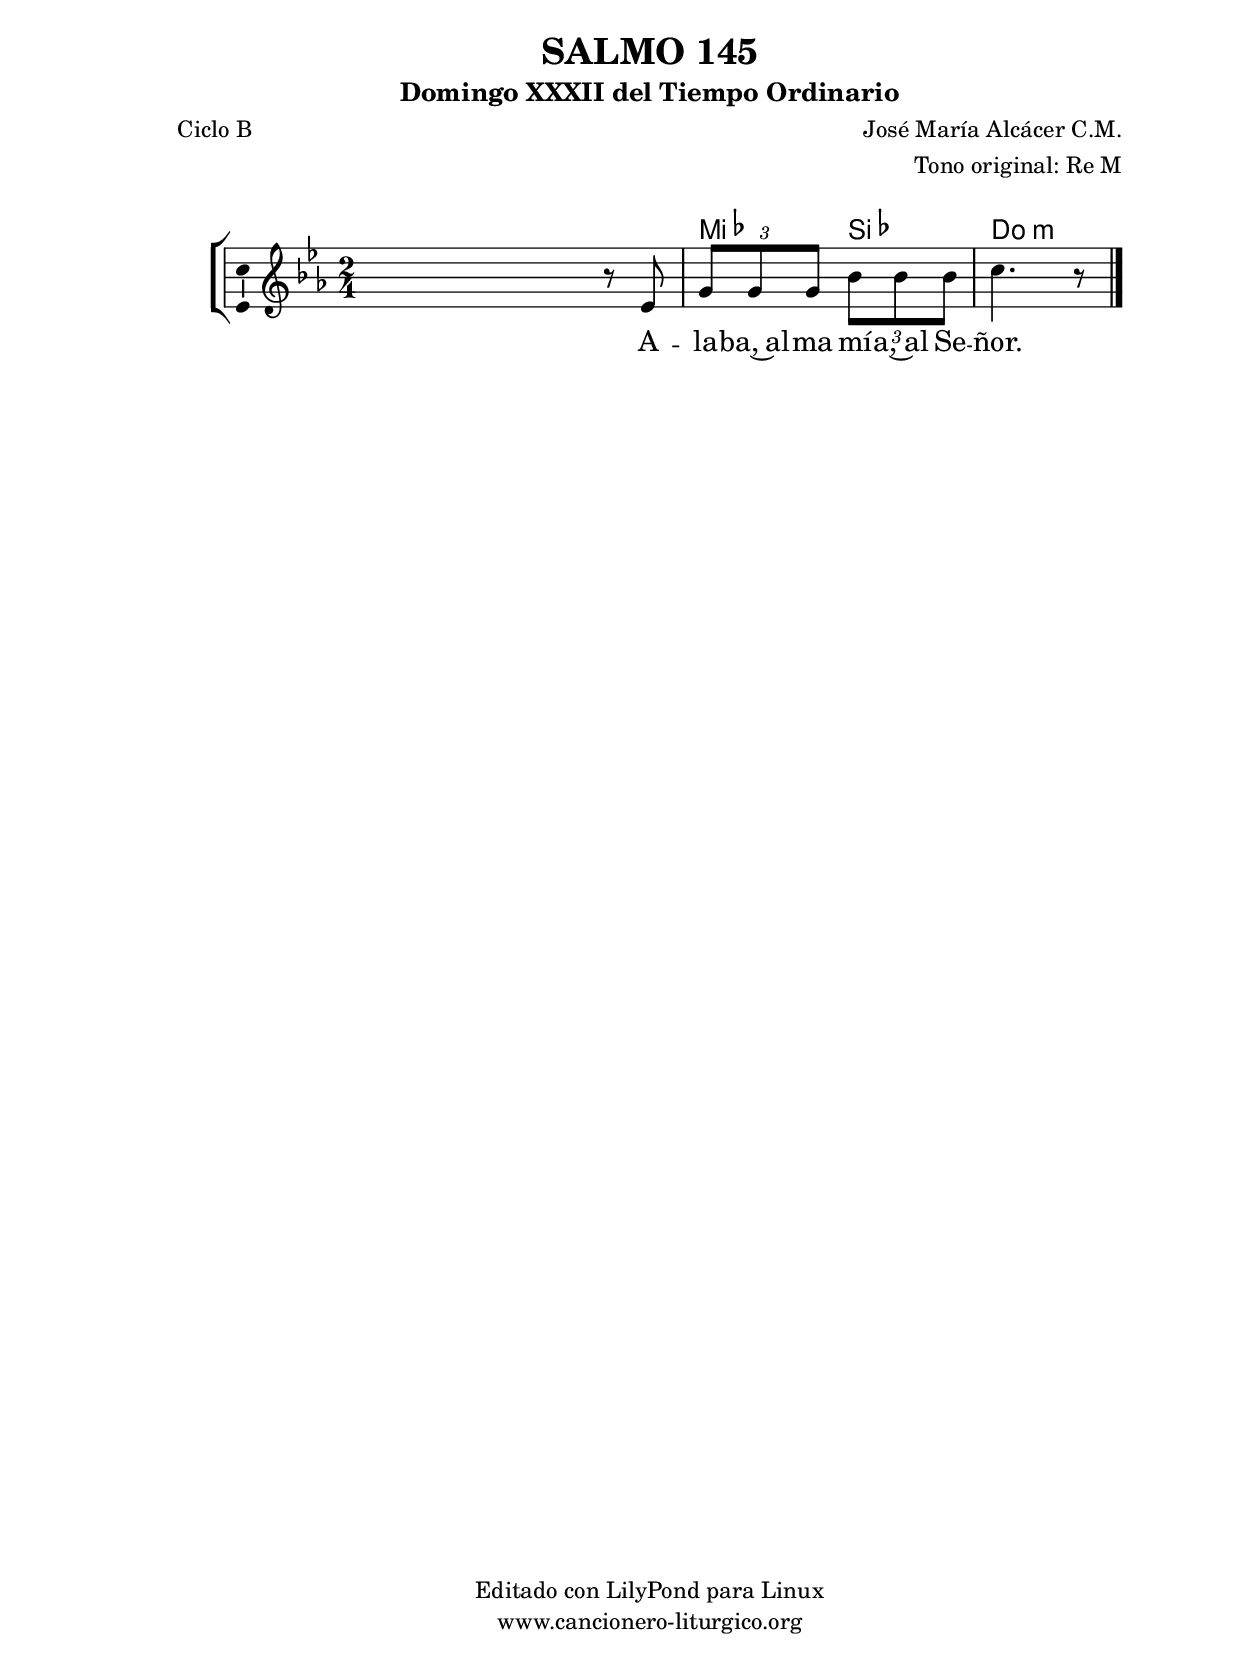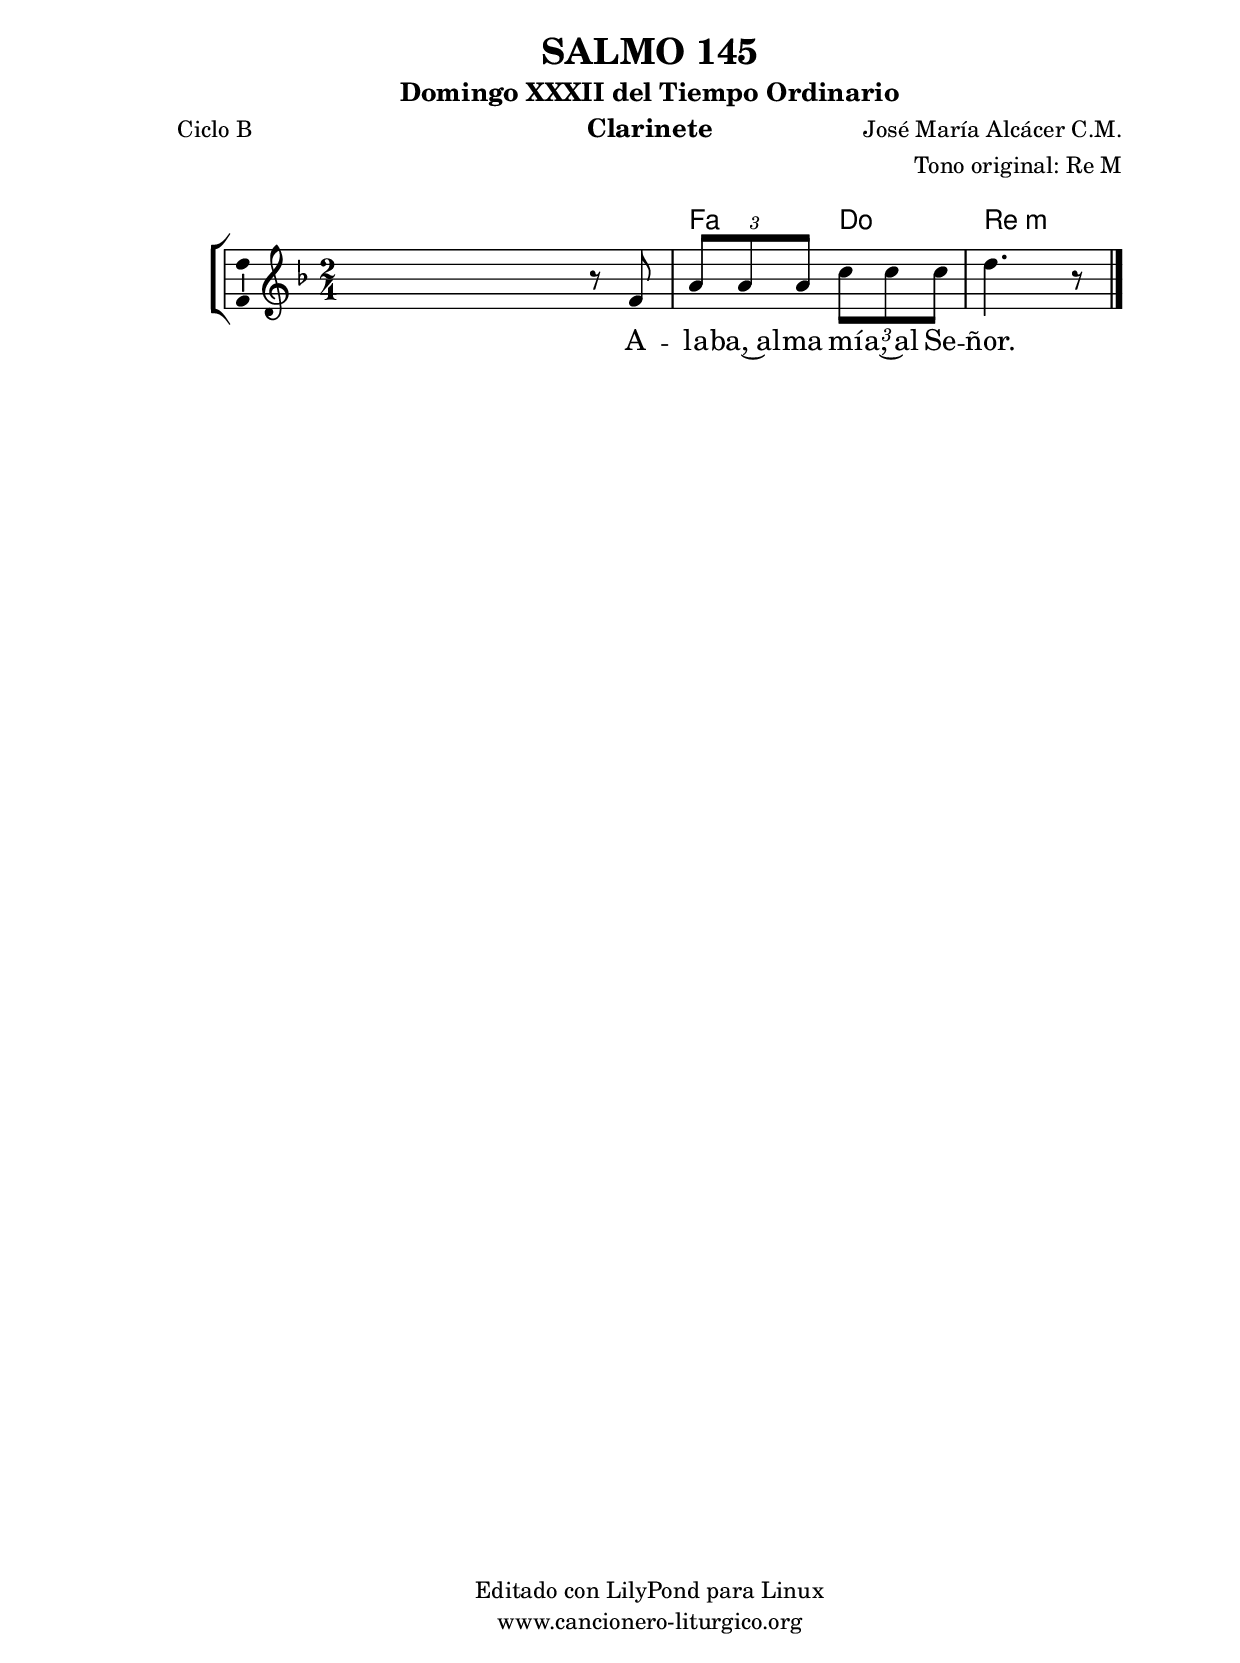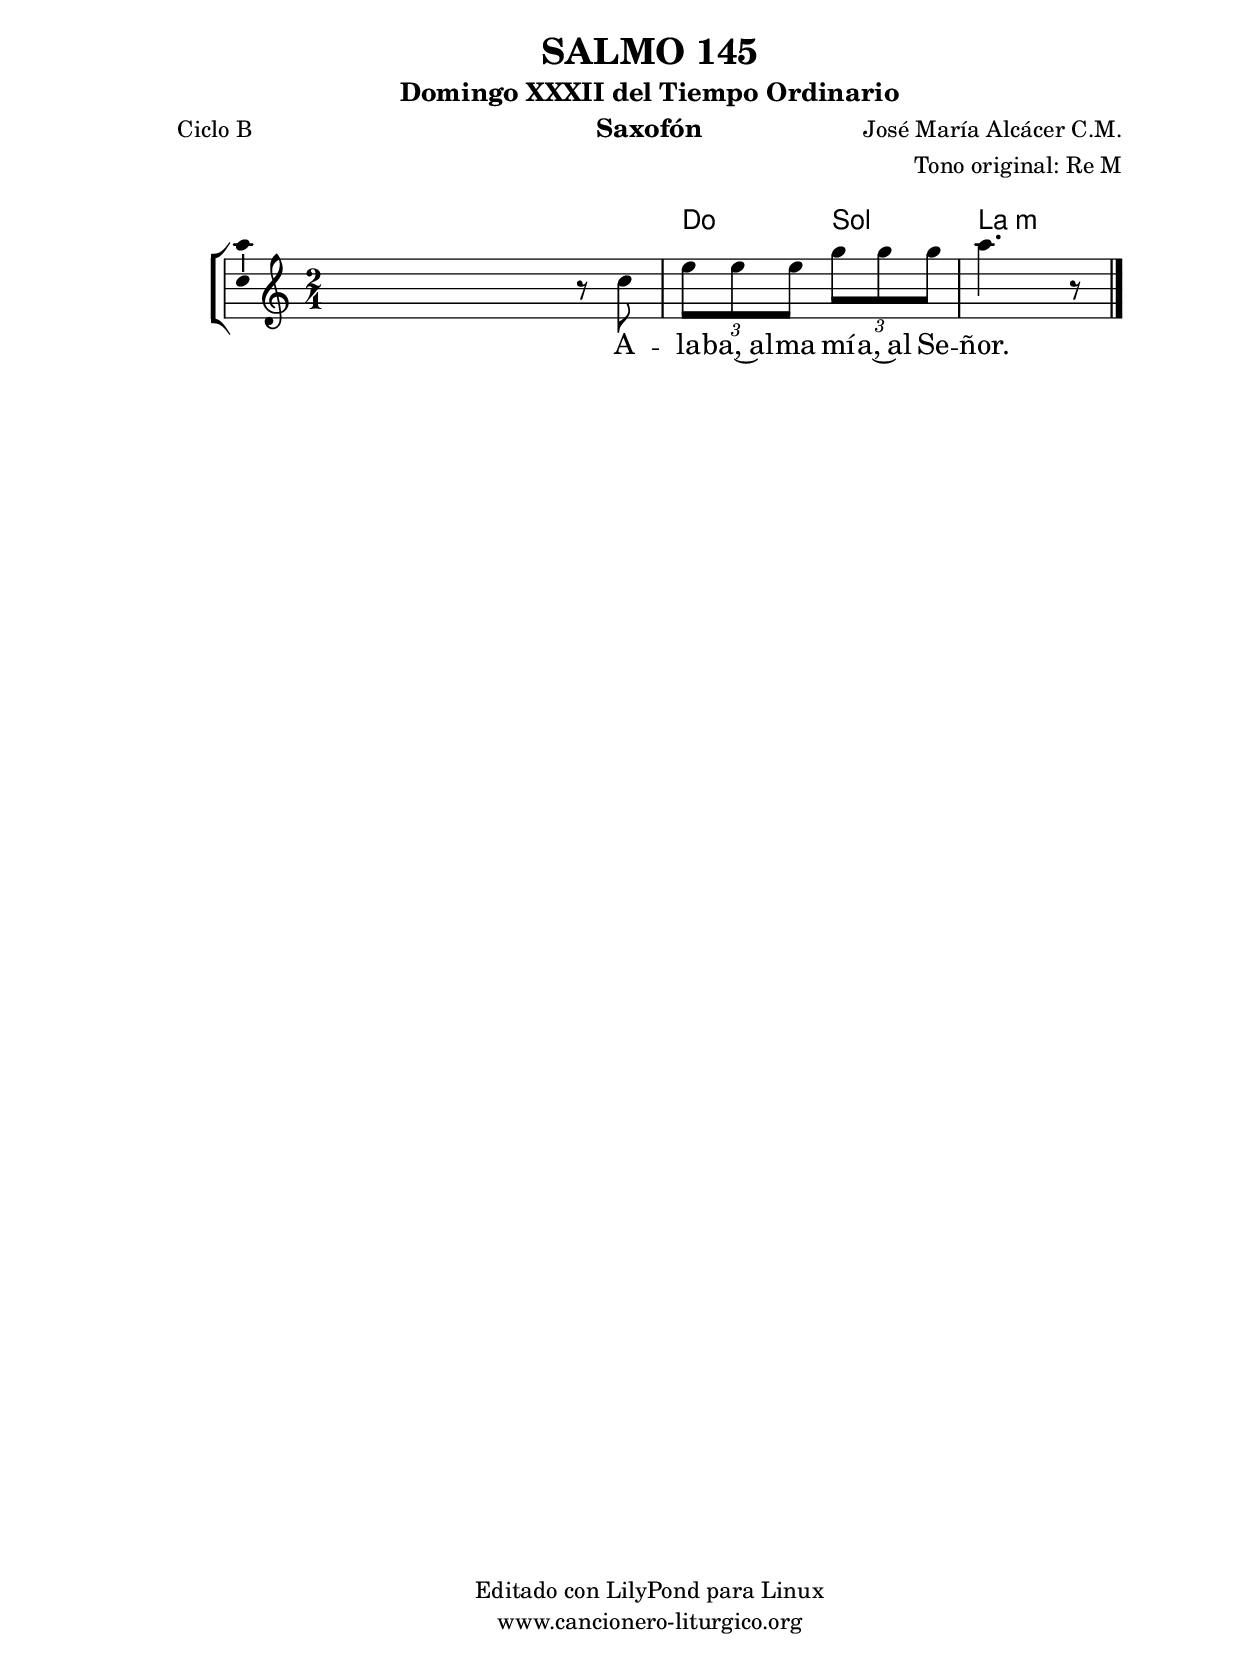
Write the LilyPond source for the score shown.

%
%para convertir .midi en .wav:
%timidity filename.midi -Ow -o finename.wav
%
%
%Para convertir de .wav a .mp3:
%lame -h -m j filename.wav
%
%
%para escuchar el midi:
%timidity nombrefichero.midi
%


%versión de lilypond para la que se ha escrito esta partitura:
\version "2.16.0"

	%Tamaño papel
	#(set-default-paper-size "a4")
	%Tamaño partitura
	#(set-global-staff-size 20)
	%No responde al pulsar sobre una nota
	#(ly:set-option 'point-and-click #f)

%parámetros del encabezamiento:
\header {
	title = "SALMO 145"
	subtitle = "Domingo XXXII del Tiempo Ordinario"
	composer = "José María Alcácer C.M."
	poet = "Ciclo B"
	meter = ""
	arranger = "Tono original: Re M"
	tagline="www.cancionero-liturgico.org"
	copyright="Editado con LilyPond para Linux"
	}

%parámetros asociados al papel:
\paper  {
	oddHeaderMarkup = \markup {\fill-line { \on-the-fly #not-first-page \fromproperty #'header:title \on-the-fly #not-first-page \fromproperty #'header:composer }}
	evenHeaderMarkup = \markup {\fill-line { \fromproperty #'header:composer \fromproperty #'header:title }}
	#(set-paper-size "a4")
	print-page-number = ##f
	first-page-number = 1
	print-first-page-number = ##f
%	head-separation = 3.0 \cm
	top-margin = 2.0 \cm
	bottom-margin = 0.5\cm
%%%	bottom-margin = -1.0\cm
	left-margin = 3.0 \cm
	line-width = 16.0 \cm 
	indent = 8\mm
	interscoreline = 2.\mm
	between-system-space = 15\mm
%	para que las partituras no llenen la hoja:
	ragged-bottom = ##t
%	idem para la última hoja:
	ragged-last-bottom = ##f
%	para que las partituras llenen el ancho del papel:
	ragged-last = ##f
	after-title-space = 2.5 \cm
%page-count=1
%system-count=8

	%Flexible Vertical Spacing
%	markup-markup-spacing =
%	#'((basic-distance . 15) (minimum-distance . 15) (padding . 3))
	markup-system-spacing =
	#'((basic-distance . 15) (minimum-distance . 15) (padding . 3))
	system-system-spacing =
	#'((basic-distance . 15) (minimum-distance . 15) (padding . 3))
	score-system-spacing =
	#'((basic-distance . 15) (minimum-distance . 15) (padding . 5))
%	top-system-spacing = % header
%	#'((basic-distance . 8) (minimum-distance . 0) (padding . 3))
%	top-markup-spacing =
%	#'((basic-distance . 20) (minimum-distance . 20) (padding . 3))
	last-bottom-spacing = % footer
	#'((basic-distance . 5) (minimum-distance . 5) (padding . 3))
%	score-markup-spacing =
%	#'((basic-distance . 16) (minimum-distance . 13) (padding . 3))

	}


%parámetros que afectan a toda la partitura:
global =  {
	%clave de sol (G):
	\clef G
	%armadura:
	\transpose d ees
	\key d \major
	\tempo 4=63
	\set Score.tempoHideNote = ##t
	}


acordes = {
	\italianChords
	\chordmode {
	\transpose d ees
{

s2
d4 a b2:m

	}
	}
}

melodia = 
	\transpose d ees
{
	\relative c'{

\time 2/4

s4 r8 d8
\times 2/3 {fis8 fis fis} \times 2/3 {a8 a a}
b4. r8

	\bar "|."
	}
	}


texto = \lyricmode {
A -- la -- ba,~al -- ma mí -- a,~al Se -- ñor.
	}


acordesStaff = \context ChordNames = acordesStaff <<
	\set chordChanges = ##t
	\acordes
	>>


vozStaff = \context Voice = vozStaff
\with {\consists "Ambitus_engraver"}
<<
%	\set Staff.instrumentName = ""
%	\set Staff.shortInstrumentName = ""
%	\set Staff.midiInstrument = #"clarinet"
%	\set Staff.midiInstrument = #"cello"
%	\set Staff.midiInstrument = #"flute"
	\set Staff.midiInstrument = #"electric guitar (jazz)"
%	\set Staff.midiInstrument = #"english horn"
%	\set Staff.midiInstrument = #"violin"
%	\set Staff.midiInstrument = #"glockenspiel"
	\set Staff.midiMinimumVolume = #0.7
	\set Staff.midiMaximumVolume = #0.9
	\global
	\melodia
	>>


textoStaff = \context Lyrics = textoStaff <<
	\lyricsto vozStaff \texto
	>>

\book {
	\score {
		\context ChoirStaff {
			\override StaffGroup.SystemStartBracket #'collapse-height = #1
			\override Score.SystemStartBar #'collapse-height = #1
			<<
			\acordesStaff
			\vozStaff
			\textoStaff
			>>
			}
		\layout {
	    		\context {
				\Lyrics
				\override LyricText #'font-size = #2
				}
	   		 \context {
				\Score
				%fontSize = #3
				\override StaffSymbol #'staff-space = #(magstep +3)
				%\override Beam #'thickness = #0.55
				%\override SpacingSpanner #'spacing-increment = #1.0
				%\override Slur #'height-limit = #1.5
				}
			}
		}
	\score {
		\unfoldRepeats
		\context ChoirStaff {
			<<
			\acordesStaff
			\vozStaff
			>>
			}
		\midi {
	  		\context {
	  			\Score
				tempoWholesPerMinute = #(ly:make-moment 70 4)
				}
			}
		}
	}

%Partitura para clarinete
#(define output-suffix "C")
\book {
	\header{
		instrument = "Clarinete"
		}
	\score {
		\context ChoirStaff {
			\override StaffGroup.SystemStartBracket #'collapse-height = #1
			\override Score.SystemStartBar #'collapse-height = #1
\transpose c d
			<<
			\acordesStaff
			\vozStaff
			\textoStaff
			>>
			}
		\layout {
	    		\context {
				\Lyrics
				\override LyricText #'font-size = #2
				}
	   		 \context {
				\Score
				%fontSize = #3
				\override StaffSymbol #'staff-space = #(magstep +3)
				%\override Beam #'thickness = #0.55
				%\override SpacingSpanner #'spacing-increment = #1.0
				%\override Slur #'height-limit = #1.5
				}
			}
		}
	}

%Partitura para saxofón
#(define output-suffix "S")
\book {
	\header{
		instrument = "Saxofón"
		}
	\score {
		\context ChoirStaff {
			\override StaffGroup.SystemStartBracket #'collapse-height = #1
			\override Score.SystemStartBar #'collapse-height = #1
\transpose c a
			<<
			\acordesStaff
			\vozStaff
			\textoStaff
			>>
			}
		\layout {
	    		\context {
				\Lyrics
				\override LyricText #'font-size = #2
				}
	   		 \context {
				\Score
				%fontSize = #3
				\override StaffSymbol #'staff-space = #(magstep +3)
				%\override Beam #'thickness = #0.55
				%\override SpacingSpanner #'spacing-increment = #1.0
				%\override Slur #'height-limit = #1.5
				}
			}
		}
	}

